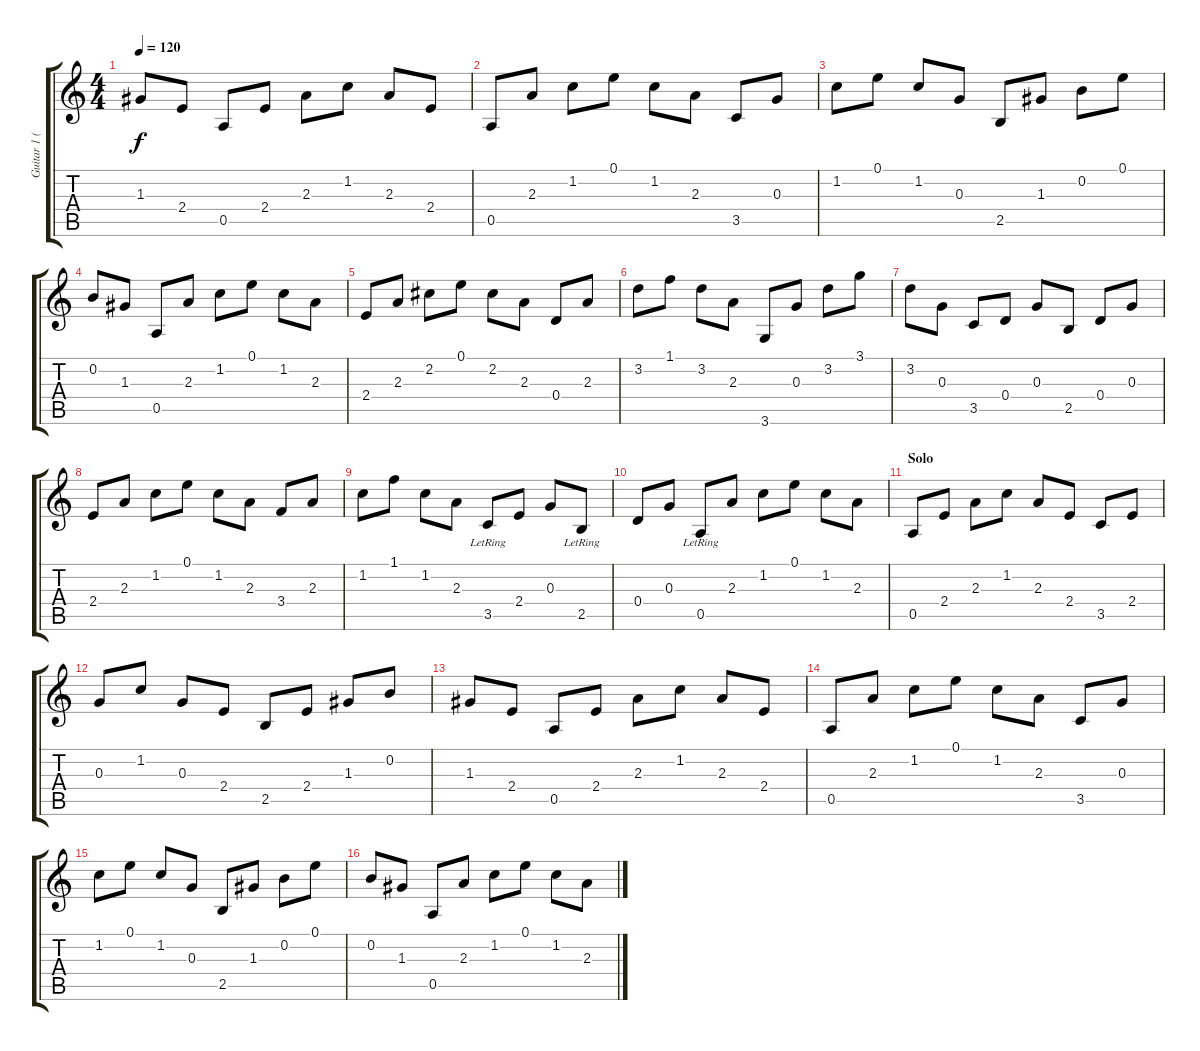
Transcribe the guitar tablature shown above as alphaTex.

\track ("Guitar 1 (acoustic steel)" "Guitar 1 (") {instrument acousticguitarsteel}
\staff {score tabs}
\tuning (E4 B3 G3 D3 A2 E2) {hide}
\ts (4 4)
\tempo 120
\clef g2
\ks c
1.3.8{dy f} 2.4.8 0.5.8 2.4.8 2.3.8 1.2.8 2.3.8 2.4.8 |
0.5.8 2.3.8 1.2.8 0.1.8 1.2.8 2.3.8 3.5.8 0.3.8 |
1.2.8 0.1.8 1.2.8 0.3.8 2.5.8 1.3.8 0.2.8 0.1.8 |
0.2.8 1.3.8 0.5.8 2.3.8 1.2.8 0.1.8 1.2.8 2.3.8 |
2.4.8 2.3.8 2.2.8 0.1.8 2.2.8 2.3.8 0.4.8 2.3.8 |
3.2.8 1.1.8 3.2.8 2.3.8 3.6.8 0.3.8 3.2.8 3.1.8 |
3.2.8 0.3.8 3.5.8 0.4.8 0.3.8 2.5.8 0.4.8 0.3.8 |
2.4.8 2.3.8 1.2.8 0.1.8 1.2.8 2.3.8 3.4.8 2.3.8 |
1.2.8 1.1.8 1.2.8 2.3.8 3.5{lr}.8 2.4.8 0.3.8 2.5{lr}.8 |
0.4.8 0.3.8 0.5{lr}.8 2.3.8 1.2.8 0.1.8 1.2.8 2.3.8 |
\section ("" "Solo")
0.5.8 2.4.8 2.3.8 1.2.8 2.3.8 2.4.8 3.5.8 2.4.8 |
0.3.8 1.2.8 0.3.8 2.4.8 2.5.8 2.4.8 1.3.8 0.2.8 |
1.3.8 2.4.8 0.5.8 2.4.8 2.3.8 1.2.8 2.3.8 2.4.8 |
0.5.8 2.3.8 1.2.8 0.1.8 1.2.8 2.3.8 3.5.8 0.3.8 |
1.2.8 0.1.8 1.2.8 0.3.8 2.5.8 1.3.8 0.2.8 0.1.8 |
0.2.8 1.3.8 0.5.8 2.3.8 1.2.8 0.1.8 1.2.8 2.3.8
